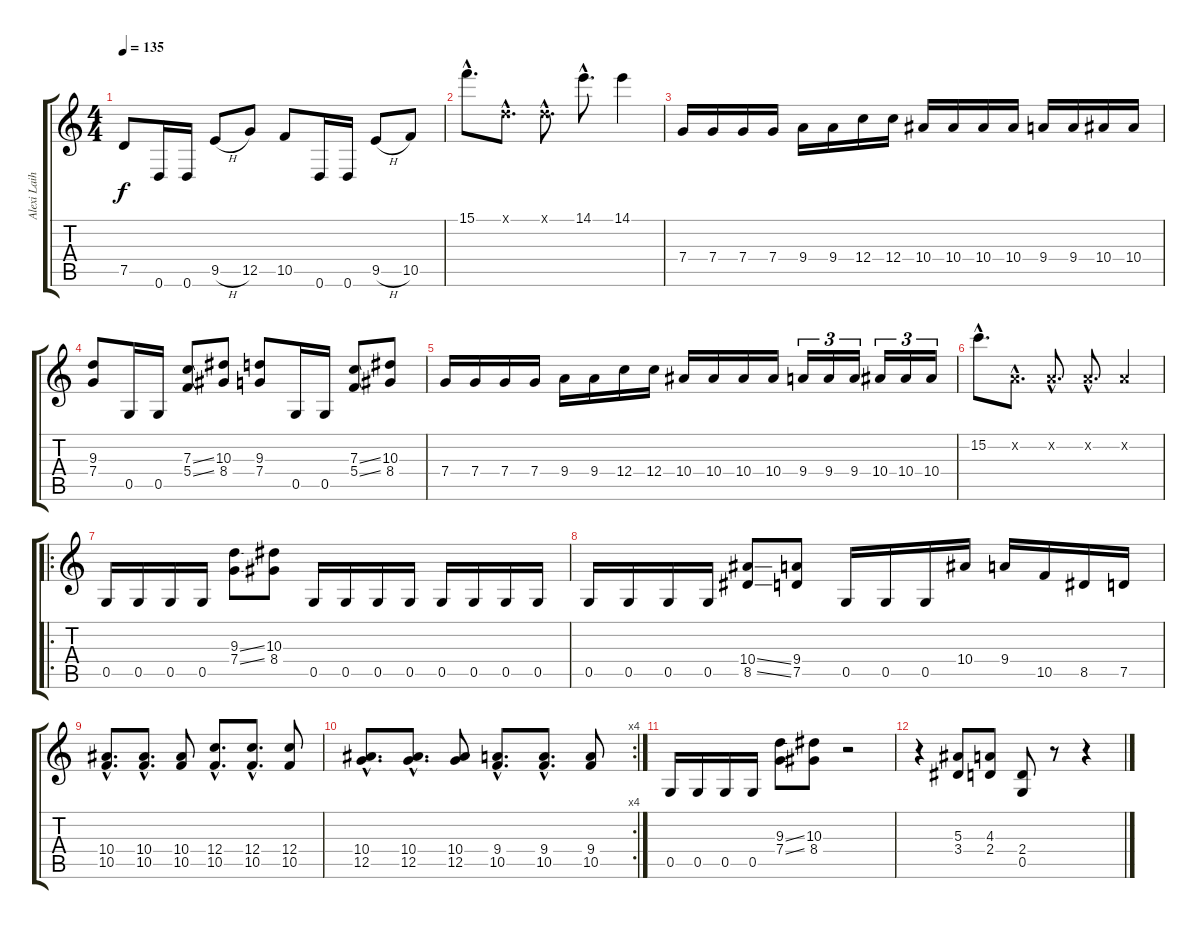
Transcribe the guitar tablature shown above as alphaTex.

\track ("Alexi Laiho" "Alexi Laih") {instrument distortionguitar}
\staff {score tabs}
\tuning (D4 A3 F3 C3 G2 D2) {hide}
\ts (4 4)
\tempo 135
\clef g2
\ks c
7.5.8{dy f} 0.6.16 0.6.16 9.5{h}.8 12.5.8 10.5.8 0.6.16 0.6.16 9.5{h}.8 10.5.8 |
15.1{hac}.8{d} 0.1{hac x}.8{d} 0.1{hac x}.8{d} 14.1{hac}.8{d} 14.1.4 |
7.4.16 7.4.16 7.4.16 7.4.16 9.4.16 9.4.16 12.4.16 12.4.16 10.4.16 10.4.16 10.4.16 10.4.16 9.4.16 9.4.16 10.4.16 10.4.16 |
(9.3 7.4).8 0.5.16 0.5.16 (7.3{ss} 5.4{ss}).8 (10.3 8.4).8 (9.3 7.4).8 0.5.16 0.5.16 (7.3{ss} 5.4{ss}).8 (10.3 8.4).8 |
7.4.16 7.4.16 7.4.16 7.4.16 9.4.16 9.4.16 12.4.16 12.4.16 10.4.16 10.4.16 10.4.16 10.4.16 9.4.16{tu (3 2)} 9.4.16{tu (3 2)} 9.4.16{tu (3 2)} 10.4.16{tu (3 2)} 10.4.16{tu (3 2)} 10.4.16{tu (3 2)} |
15.2{hac}.8{d} 0.2{hac x}.8{d} 0.2{hac x}.8{d} 0.2{hac x}.8{d} 0.2{x}.4 |
\ro
0.5.16 0.5.16 0.5.16 0.5.16 (9.3{ss} 7.4{ss}).8 (10.3 8.4).8 0.5.16 0.5.16 0.5.16 0.5.16 0.5.16 0.5.16 0.5.16 0.5.16 |
0.5.16 0.5.16 0.5.16 0.5.16 (10.4{ss} 8.5{ss}).8 (9.4 7.5).8 0.5.16 0.5.16 0.5.16 10.4.16 9.4.16 10.5.16 8.5.16 7.5.16 |
(10.4{hac} 10.5{hac}).8{d} (10.4{hac} 10.5{hac}).8{d} (10.4 10.5).8 (12.4{hac} 10.5{hac}).8{d} (12.4{hac} 10.5{hac}).8{d} (12.4 10.5).8 |
\rc 4
(10.4{hac} 12.5{hac}).8{d} (10.4{hac} 12.5{hac}).8{d} (10.4 12.5).8 (9.4{hac} 10.5{hac}).8{d} (9.4{hac} 10.5{hac}).8{d} (9.4 10.5).8 |
0.5.16 0.5.16 0.5.16 0.5.16 (9.3{ss} 7.4{ss}).8 (10.3 8.4).8 r.2 |
r.4 (5.3 3.4).8 (4.3 2.4).8 (2.4 0.5).8 r.8 r.4
